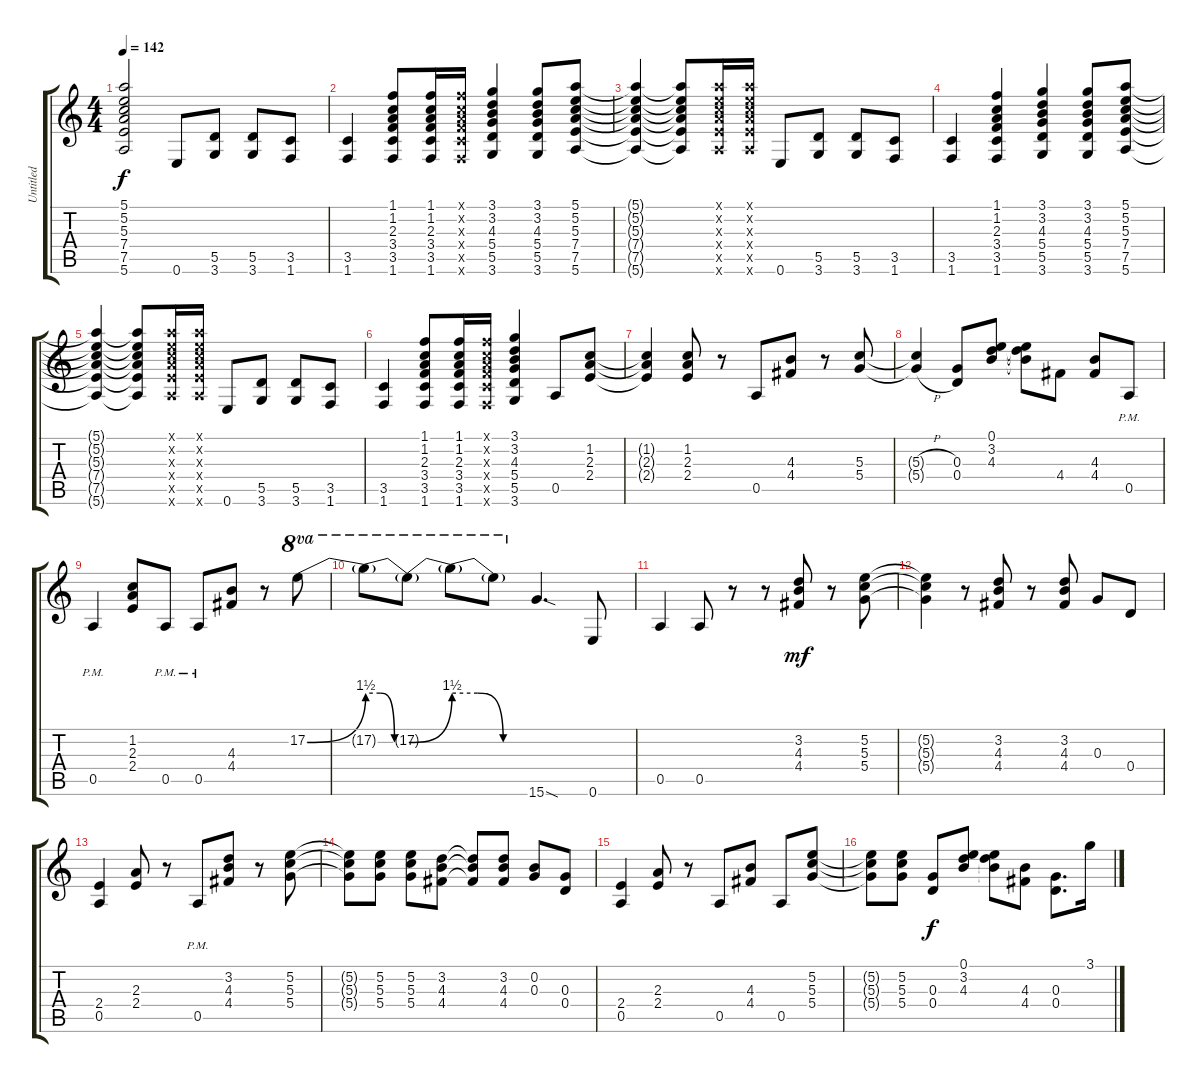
\track ("Untitled" "Untitled") {instrument distortionguitar}
\staff {score tabs}
\tuning (E4 B3 G3 D3 A2 E2) {hide}
\ts (4 4)
\tempo 142
\clef g2
\ks c
(5.1{t} 5.2{t} 5.3{t} 7.4{t} 7.5{t} 5.6{t}).2{dy f} 0.6.8 (5.5 3.6).8 (5.5 3.6).8 (3.5 1.6).8 |
(3.5 1.6).4 (1.1 1.2 2.3 3.4 3.5 1.6).8 (1.1 1.2 2.3 3.4 3.5 1.6).16 (1.1{x} 1.2{x} 2.3{x} 3.4{x} 3.5{x} 1.6{x}).16 (3.1 3.2 4.3 5.4 5.5 3.6).4 (3.1 3.2 4.3 5.4 5.5 3.6).8 (5.1 5.2 5.3 7.4 7.5 5.6).8 |
(5.1{t} 5.2{t} 5.3{t} 7.4{t} 7.5{t} 5.6{t}).4 (5.1{t} 5.2{t} 5.3{t} 7.4{t} 7.5{t} 5.6{t}).8 (5.1{x} 5.2{x} 5.3{x} 7.4{x} 7.5{x} 5.6{x}).16 (5.1{x} 5.2{x} 5.3{x} 7.4{x} 7.5{x} 5.6{x}).16 0.6.8 (5.5 3.6).8 (5.5 3.6).8 (3.5 1.6).8 |
(3.5 1.6).4 (1.1 1.2 2.3 3.4 3.5 1.6).4 (3.1 3.2 4.3 5.4 5.5 3.6).4 (3.1 3.2 4.3 5.4 5.5 3.6).8 (5.1 5.2 5.3 7.4 7.5 5.6).8 |
(5.1{t} 5.2{t} 5.3{t} 7.4{t} 7.5{t} 5.6{t}).4 (5.1{t} 5.2{t} 5.3{t} 7.4{t} 7.5{t} 5.6{t}).8 (5.1{x} 5.2{x} 5.3{x} 7.4{x} 7.5{x} 5.6{x}).16 (5.1{x} 5.2{x} 5.3{x} 7.4{x} 7.5{x} 5.6{x}).16 0.6.8 (5.5 3.6).8 (5.5 3.6).8 (3.5 1.6).8 |
(3.5 1.6).4 (1.1 1.2 2.3 3.4 3.5 1.6).8 (1.1 1.2 2.3 3.4 3.5 1.6).16 (1.1{x} 1.2{x} 2.3{x} 3.4{x} 3.5{x} 1.6{x}).16 (3.1 3.2 4.3 5.4 5.5 3.6).4 0.5.8 (1.2 2.3 2.4).8 |
(1.2{t} 2.3{t} 2.4{t}).4 (1.2 2.3 2.4).8 r.8 0.5.8 (4.3 4.4).8 r.8 (5.3 5.4).8 |
(5.3{h t} 5.4{h t}).4 (0.3 0.4).8 (0.1 3.2 4.3).8 (0.1{t} 3.2{t} 4.3{t}).8 4.4.8 (4.3 4.4).8 0.5{pm}.8 |
0.5{pm}.4 (1.2 2.3 2.4).8 0.5{pm}.8 0.5{pm}.8 (4.3 4.4).8 r.8 17.2{be (bend 0 0 60 6)}.8{ot 8va} |
17.2{be (custom 0 6 20 6 40 0 60 0) t}.8{ot 8va} 17.2{be (bend 0 0 60 6) t}.8{ot 8va} 17.2{be (custom 0 6 20 6 40 0 60 0) t}.8{ot 8va} 17.2{t}.8{ot 8va} 15.6{sod}.4{d} 0.6.8 |
0.5.4 0.5.8 r.8 r.8 (3.2 4.3 4.4).8{dy mf} r.8 (5.2 5.3 5.4).8 |
(5.2{t} 5.3{t} 5.4{t}).4 r.8 (3.2 4.3 4.4).8 r.8 (3.2 4.3 4.4).8 0.3.8 0.4.8 |
(2.4 0.5).4 (2.3 2.4).8 r.8 0.5{pm}.8 (3.2 4.3 4.4).8 r.8 (5.2 5.3 5.4).8 |
(5.2{t} 5.3{t} 5.4{t}).8 (5.2 5.3 5.4).8 (5.2 5.3 5.4).8 (3.2 4.3 4.4).8 (3.2{t} 4.3{t} 4.4{t}).8 (3.2 4.3 4.4).8 (0.2 0.3).8 (0.3 0.4).8 |
(2.4 0.5).4 (2.3 2.4).8 r.8 0.5.8 (4.3 4.4).8 0.5.8 (5.2 5.3 5.4).8 |
(5.2{t} 5.3{t} 5.4{t}).8 (5.2 5.3 5.4).8 (0.3 0.4).8{dy f} (0.1 3.2 4.3).8 (0.1{t} 3.2{t} 4.3{t}).8 (4.3 4.4).8 (0.3 0.4).8{d} 3.1{sl}.16
